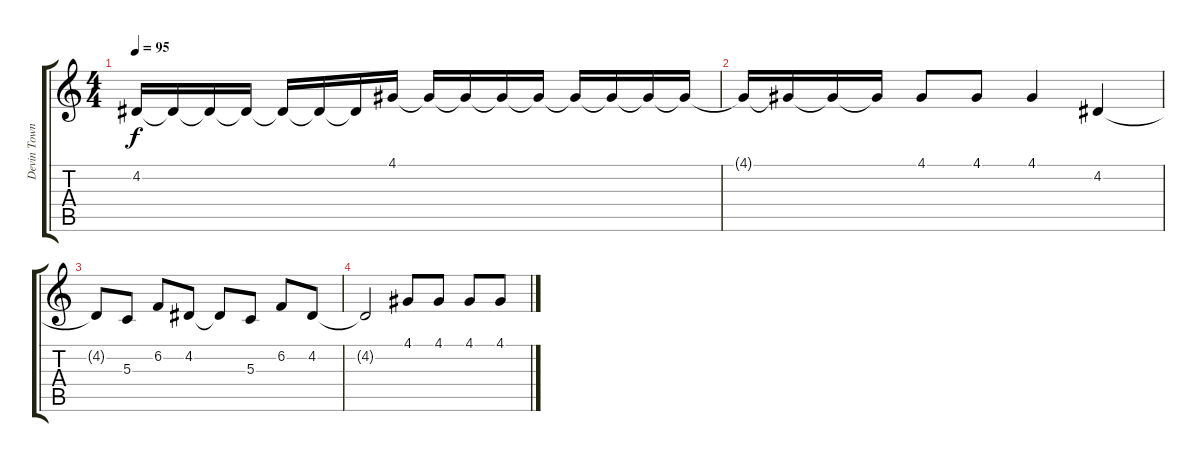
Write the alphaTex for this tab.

\track ("Devin Townsend (Vocals)" "Devin Town") {instrument bassoon}
\staff {score tabs}
\tuning (E4 B3 G3 D3 A2 E2) {hide}
\ts (4 4)
\tempo 95
\clef g2
\ks c
4.2.16{dy f} 4.2{t}.16 4.2{t}.16 4.2{t}.16 4.2{t}.16 4.2{t}.16 4.2{t}.16 4.1.16 4.1{t}.16 4.1{t}.16 4.1{t}.16 4.1{t}.16 4.1{t}.16 4.1{t}.16 4.1{t}.16 4.1{t}.16 |
4.1{t}.16 4.1{t}.16 4.1{t}.16 4.1{t}.16 4.1.8 4.1.8 4.1.4 4.2.4 |
4.2{t}.8 5.3.8 6.2.8 4.2.8 4.2{t}.8 5.3.8 6.2.8 4.2.8 |
4.2{t}.2 4.1.8 4.1.8 4.1.8 4.1.8
